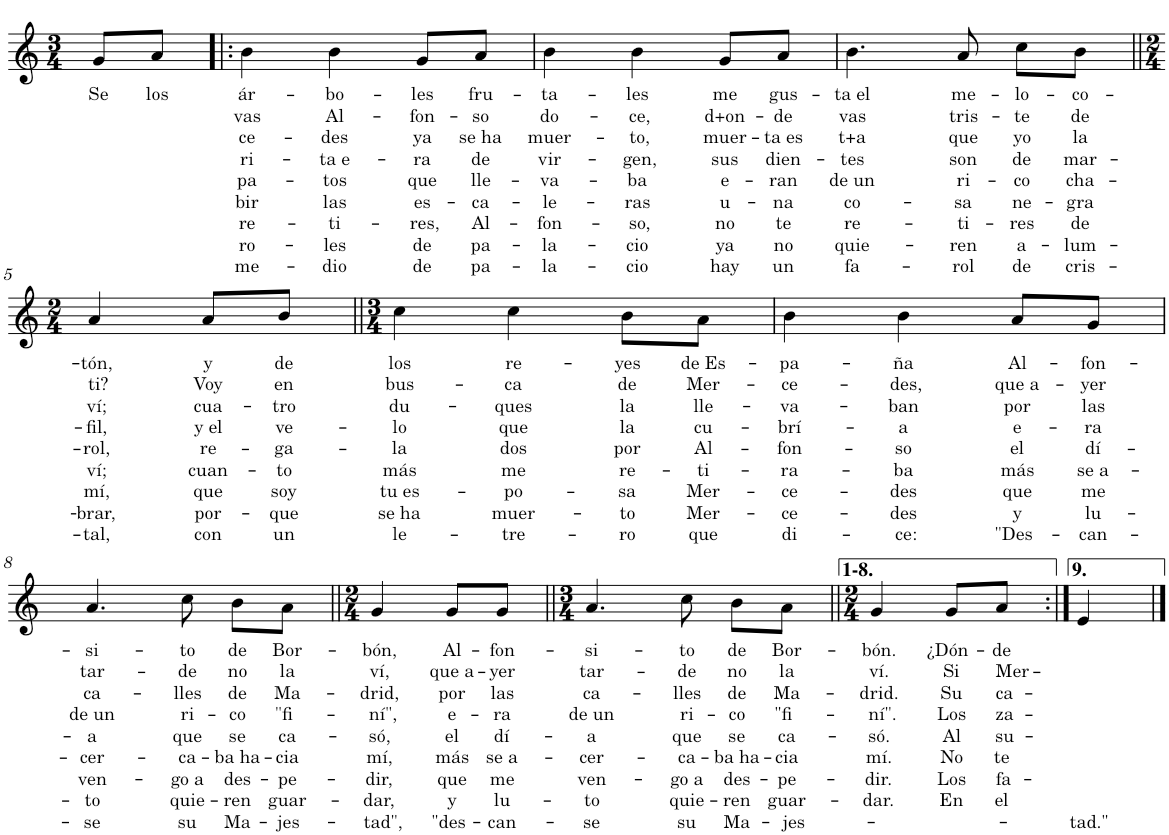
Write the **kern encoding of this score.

**kern	**text	**text	**text	**text	**text	**text	**text	**text	**text
*part1	*part1	*part1	*part1	*part1	*part1	*part1	*part1	*part1	*part1
*staff1	*staff1	*staff1	*staff1	*staff1	*staff1	*staff1	*staff1	*staff1	*staff1
*I"Nylon Guitar	*	*	*	*	*	*	*	*	*
*clefG2	*	*	*	*	*	*	*	*	*
*Trd7c12	*	*	*	*	*	*	*	*	*
*k[]	*	*	*	*	*	*	*	*	*
*M3/4	*	*	*	*	*	*	*	*	*
=1	=1	=1	=1	=1	=1	=1	=1	=1	=1
!	!LO:LY:b	!	!	!	!	!	!	!	!
8g/L	Se	.	.	.	.	.	.	.	.
!	!LO:LY:b	!	!	!	!	!	!	!	!
8a/J	los	.	.	.	.	.	.	.	.
=2!|:	=2!|:	=2!|:	=2!|:	=2!|:	=2!|:	=2!|:	=2!|:	=2!|:	=2!|:
!	!LO:LY:b	!LO:LY:b	!LO:LY:b	!LO:LY:b	!LO:LY:b	!LO:LY:b	!LO:LY:b	!LO:LY:b	!LO:LY:b
4b\	ár-	vas	ce-	ri-	pa-	bir	re-	ro-	me-
!	!LO:LY:b	!LO:LY:b	!LO:LY:b	!LO:LY:b	!LO:LY:b	!LO:LY:b	!LO:LY:b	!LO:LY:b	!LO:LY:b
4b\	-bo-	Al-	-des	-ta e-	-tos	las	-ti-	-les	-dio
!	!LO:LY:b	!LO:LY:b	!LO:LY:b	!LO:LY:b	!LO:LY:b	!LO:LY:b	!LO:LY:b	!LO:LY:b	!LO:LY:b
8g/L	-les	-fon-	ya	-ra	que	es-	-res,	de	de
!	!LO:LY:b	!LO:LY:b	!LO:LY:b	!LO:LY:b	!LO:LY:b	!LO:LY:b	!LO:LY:b	!LO:LY:b	!LO:LY:b
8a/J	fru-	-so	se ha	de	lle-	-ca-	Al-	pa-	pa-
=3	=3	=3	=3	=3	=3	=3	=3	=3	=3
!	!LO:LY:b	!LO:LY:b	!LO:LY:b	!LO:LY:b	!LO:LY:b	!LO:LY:b	!LO:LY:b	!LO:LY:b	!LO:LY:b
4b\	-ta-	do-	muer-	vir-	-va-	-le-	-fon-	-la-	-la-
!	!LO:LY:b	!LO:LY:b	!LO:LY:b	!LO:LY:b	!LO:LY:b	!LO:LY:b	!LO:LY:b	!LO:LY:b	!LO:LY:b
4b\	-les	-ce,	-to,	-gen,	-ba	-ras	-so,	-cio	-cio
!	!LO:LY:b	!LO:LY:b	!LO:LY:b	!LO:LY:b	!LO:LY:b	!LO:LY:b	!LO:LY:b	!LO:LY:b	!LO:LY:b
8g/L	me	d+on-	muer-	sus	e-	u-	no	ya	hay
!	!LO:LY:b	!LO:LY:b	!LO:LY:b	!LO:LY:b	!LO:LY:b	!LO:LY:b	!LO:LY:b	!LO:LY:b	!LO:LY:b
8a/J	gus-	-de	-ta es	dien-	-ran	-na	te	no	un
=4	=4	=4	=4	=4	=4	=4	=4	=4	=4
!	!LO:LY:b	!LO:LY:b	!LO:LY:b	!LO:LY:b	!LO:LY:b	!LO:LY:b	!LO:LY:b	!LO:LY:b	!LO:LY:b
4.b\	-ta el	vas	t+a	-tes	de un	co-	re-	quie-	fa-
!	!LO:LY:b	!LO:LY:b	!LO:LY:b	!LO:LY:b	!LO:LY:b	!LO:LY:b	!LO:LY:b	!LO:LY:b	!LO:LY:b
8a/	me-	tris-	que	son	ri-	-sa	-ti-	-ren	-rol
!	!LO:LY:b	!LO:LY:b	!LO:LY:b	!LO:LY:b	!LO:LY:b	!LO:LY:b	!LO:LY:b	!LO:LY:b	!LO:LY:b
8cc\L	-lo-	-te	yo	de	-co	ne-	-res	a-	de
!	!LO:LY:b	!LO:LY:b	!LO:LY:b	!LO:LY:b	!LO:LY:b	!LO:LY:b	!LO:LY:b	!LO:LY:b	!LO:LY:b
8b\J	-co-	de	la	mar-	cha-	-gra	de	-lum-	cris-
!!LO:LB:g=z
=5||	=5||	=5||	=5||	=5||	=5||	=5||	=5||	=5||	=5||
*M2/4	*	*	*	*	*	*	*	*	*
!	!LO:LY:b	!LO:LY:b	!LO:LY:b	!LO:LY:b	!LO:LY:b	!LO:LY:b	!LO:LY:b	!LO:LY:b	!LO:LY:b
4a/	-tón,	ti?	ví;	-fil,	-rol,	ví;	mí,	-brar,	-tal,
!	!LO:LY:b	!LO:LY:b	!LO:LY:b	!LO:LY:b	!LO:LY:b	!LO:LY:b	!LO:LY:b	!LO:LY:b	!LO:LY:b
8a/L	y	Voy	cua-	y el	re-	cuan-	que	por-	con
!	!LO:LY:b	!LO:LY:b	!LO:LY:b	!LO:LY:b	!LO:LY:b	!LO:LY:b	!LO:LY:b	!LO:LY:b	!LO:LY:b
8b/J	de	en	-tro	ve-	-ga-	-to	soy	-que	un
=6||	=6||	=6||	=6||	=6||	=6||	=6||	=6||	=6||	=6||
*M3/4	*	*	*	*	*	*	*	*	*
!	!LO:LY:b	!LO:LY:b	!LO:LY:b	!LO:LY:b	!LO:LY:b	!LO:LY:b	!LO:LY:b	!LO:LY:b	!LO:LY:b
4cc\	los	bus-	du-	-lo	-la	más	tu es-	se ha	le-
!	!LO:LY:b	!LO:LY:b	!LO:LY:b	!LO:LY:b	!LO:LY:b	!LO:LY:b	!LO:LY:b	!LO:LY:b	!LO:LY:b
4cc\	re-	-ca	-ques	que	dos	me	po-	muer-	-tre-
!	!LO:LY:b	!LO:LY:b	!LO:LY:b	!LO:LY:b	!LO:LY:b	!LO:LY:b	!LO:LY:b	!LO:LY:b	!LO:LY:b
8b\L	-yes	de	la	la	por	re-	-sa	-to	-ro
!	!LO:LY:b	!LO:LY:b	!LO:LY:b	!LO:LY:b	!LO:LY:b	!LO:LY:b	!LO:LY:b	!LO:LY:b	!LO:LY:b
8a\J	de Es-	Mer-	lle-	cu-	Al-	-ti-	Mer-	Mer-	que
=7	=7	=7	=7	=7	=7	=7	=7	=7	=7
!	!LO:LY:b	!LO:LY:b	!LO:LY:b	!LO:LY:b	!LO:LY:b	!LO:LY:b	!LO:LY:b	!LO:LY:b	!LO:LY:b
4b\	-pa-	-ce-	-va-	-brí-	-fon-	-ra-	-ce-	-ce-	di-
!	!LO:LY:b	!LO:LY:b	!LO:LY:b	!LO:LY:b	!LO:LY:b	!LO:LY:b	!LO:LY:b	!LO:LY:b	!LO:LY:b
4b\	-ña	-des,	-ban	-a	-so	-ba	-des	-des	-ce:
!	!LO:LY:b	!LO:LY:b	!LO:LY:b	!LO:LY:b	!LO:LY:b	!LO:LY:b	!LO:LY:b	!LO:LY:b	!LO:LY:b
8a/L	Al-	que a-	por	e-	el	más	que	y	"Des-
!	!LO:LY:b	!LO:LY:b	!LO:LY:b	!LO:LY:b	!LO:LY:b	!LO:LY:b	!LO:LY:b	!LO:LY:b	!LO:LY:b
8g/J	-fon-	-yer	las	-ra	dí-	se a-	me	lu-	-can-
!!LO:LB:g=z
=8	=8	=8	=8	=8	=8	=8	=8	=8	=8
!	!LO:LY:b	!LO:LY:b	!LO:LY:b	!LO:LY:b	!LO:LY:b	!LO:LY:b	!LO:LY:b	!LO:LY:b	!LO:LY:b
4.a/	-si-	tar-	ca-	de un	-a	-cer-	ven-	-to	-se
!	!LO:LY:b	!LO:LY:b	!LO:LY:b	!LO:LY:b	!LO:LY:b	!LO:LY:b	!LO:LY:b	!LO:LY:b	!LO:LY:b
8cc\	-to	-de	-lles	ri-	que	-ca-	-go a	quie-	su
!	!LO:LY:b	!LO:LY:b	!LO:LY:b	!LO:LY:b	!LO:LY:b	!LO:LY:b	!LO:LY:b	!LO:LY:b	!LO:LY:b
8b\L	de	no	de	-co	se	-ba ha-	des-	-ren	Ma-
!	!LO:LY:b	!LO:LY:b	!LO:LY:b	!LO:LY:b	!LO:LY:b	!LO:LY:b	!LO:LY:b	!LO:LY:b	!LO:LY:b
8a\J	Bor-	la	Ma-	"fi-	ca-	-cia	-pe-	guar-	-jes-
=9||	=9||	=9||	=9||	=9||	=9||	=9||	=9||	=9||	=9||
*M2/4	*	*	*	*	*	*	*	*	*
!	!LO:LY:b	!LO:LY:b	!LO:LY:b	!LO:LY:b	!LO:LY:b	!LO:LY:b	!LO:LY:b	!LO:LY:b	!LO:LY:b
4g/	-bón,	ví,	-drid,	-ní",	-só,	mí,	-dir,	-dar,	-tad",
!	!LO:LY:b	!LO:LY:b	!LO:LY:b	!LO:LY:b	!LO:LY:b	!LO:LY:b	!LO:LY:b	!LO:LY:b	!LO:LY:b
8g/L	Al-	que a-	por	e-	el	más	que	y	"des-
!	!LO:LY:b	!LO:LY:b	!LO:LY:b	!LO:LY:b	!LO:LY:b	!LO:LY:b	!LO:LY:b	!LO:LY:b	!LO:LY:b
8g/J	-fon-	-yer	las	-ra	dí-	se a-	me	lu-	-can-
=10||	=10||	=10||	=10||	=10||	=10||	=10||	=10||	=10||	=10||
*M3/4	*	*	*	*	*	*	*	*	*
!	!LO:LY:b	!LO:LY:b	!LO:LY:b	!LO:LY:b	!LO:LY:b	!LO:LY:b	!LO:LY:b	!LO:LY:b	!LO:LY:b
4.a/	-si-	tar-	ca-	de un	-a	-cer-	ven-	-to	-se
!	!LO:LY:b	!LO:LY:b	!LO:LY:b	!LO:LY:b	!LO:LY:b	!LO:LY:b	!LO:LY:b	!LO:LY:b	!LO:LY:b
8cc\	-to	-de	-lles	ri-	que	-ca-	-go a	quie-	su
!	!LO:LY:b	!LO:LY:b	!LO:LY:b	!LO:LY:b	!LO:LY:b	!LO:LY:b	!LO:LY:b	!LO:LY:b	!LO:LY:b
8b\L	de	no	de	-co	se	-ba ha-	des-	-ren	Ma-
!	!LO:LY:b	!LO:LY:b	!LO:LY:b	!LO:LY:b	!LO:LY:b	!LO:LY:b	!LO:LY:b	!LO:LY:b	!LO:LY:b
8a\J	Bor-	la	Ma-	"fi-	ca-	-cia	-pe-	guar-	-jes-
=11||	=11||	=11||	=11||	=11||	=11||	=11||	=11||	=11||	=11||
*M2/4	*	*	*	*	*	*	*	*	*
!	!LO:LY:b	!LO:LY:b	!LO:LY:b	!LO:LY:b	!LO:LY:b	!LO:LY:b	!LO:LY:b	!LO:LY:b	!
4g/	-bón.	ví.	-drid.	-ní".	-só.	mí.	-dir.	-dar.	.
!	!LO:LY:b	!LO:LY:b	!LO:LY:b	!LO:LY:b	!LO:LY:b	!LO:LY:b	!LO:LY:b	!LO:LY:b	!
8g/L	¿Dón-	Si	Su	Los	Al	No	Los	En	.
!	!LO:LY:b	!LO:LY:b	!LO:LY:b	!LO:LY:b	!LO:LY:b	!LO:LY:b	!LO:LY:b	!LO:LY:b	!
8a/J	-de	Mer-	ca-	za-	su-	te	fa-	el	.
=12:|!	=12:|!	=12:|!	=12:|!	=12:|!	=12:|!	=12:|!	=12:|!	=12:|!	=12:|!
!	!	!	!	!	!	!	!	!	!LO:LY:b
4e/	.	.	.	.	.	.	.	.	-tad."
==	==	==	==	==	==	==	==	==	==
*-	*-	*-	*-	*-	*-	*-	*-	*-	*-
